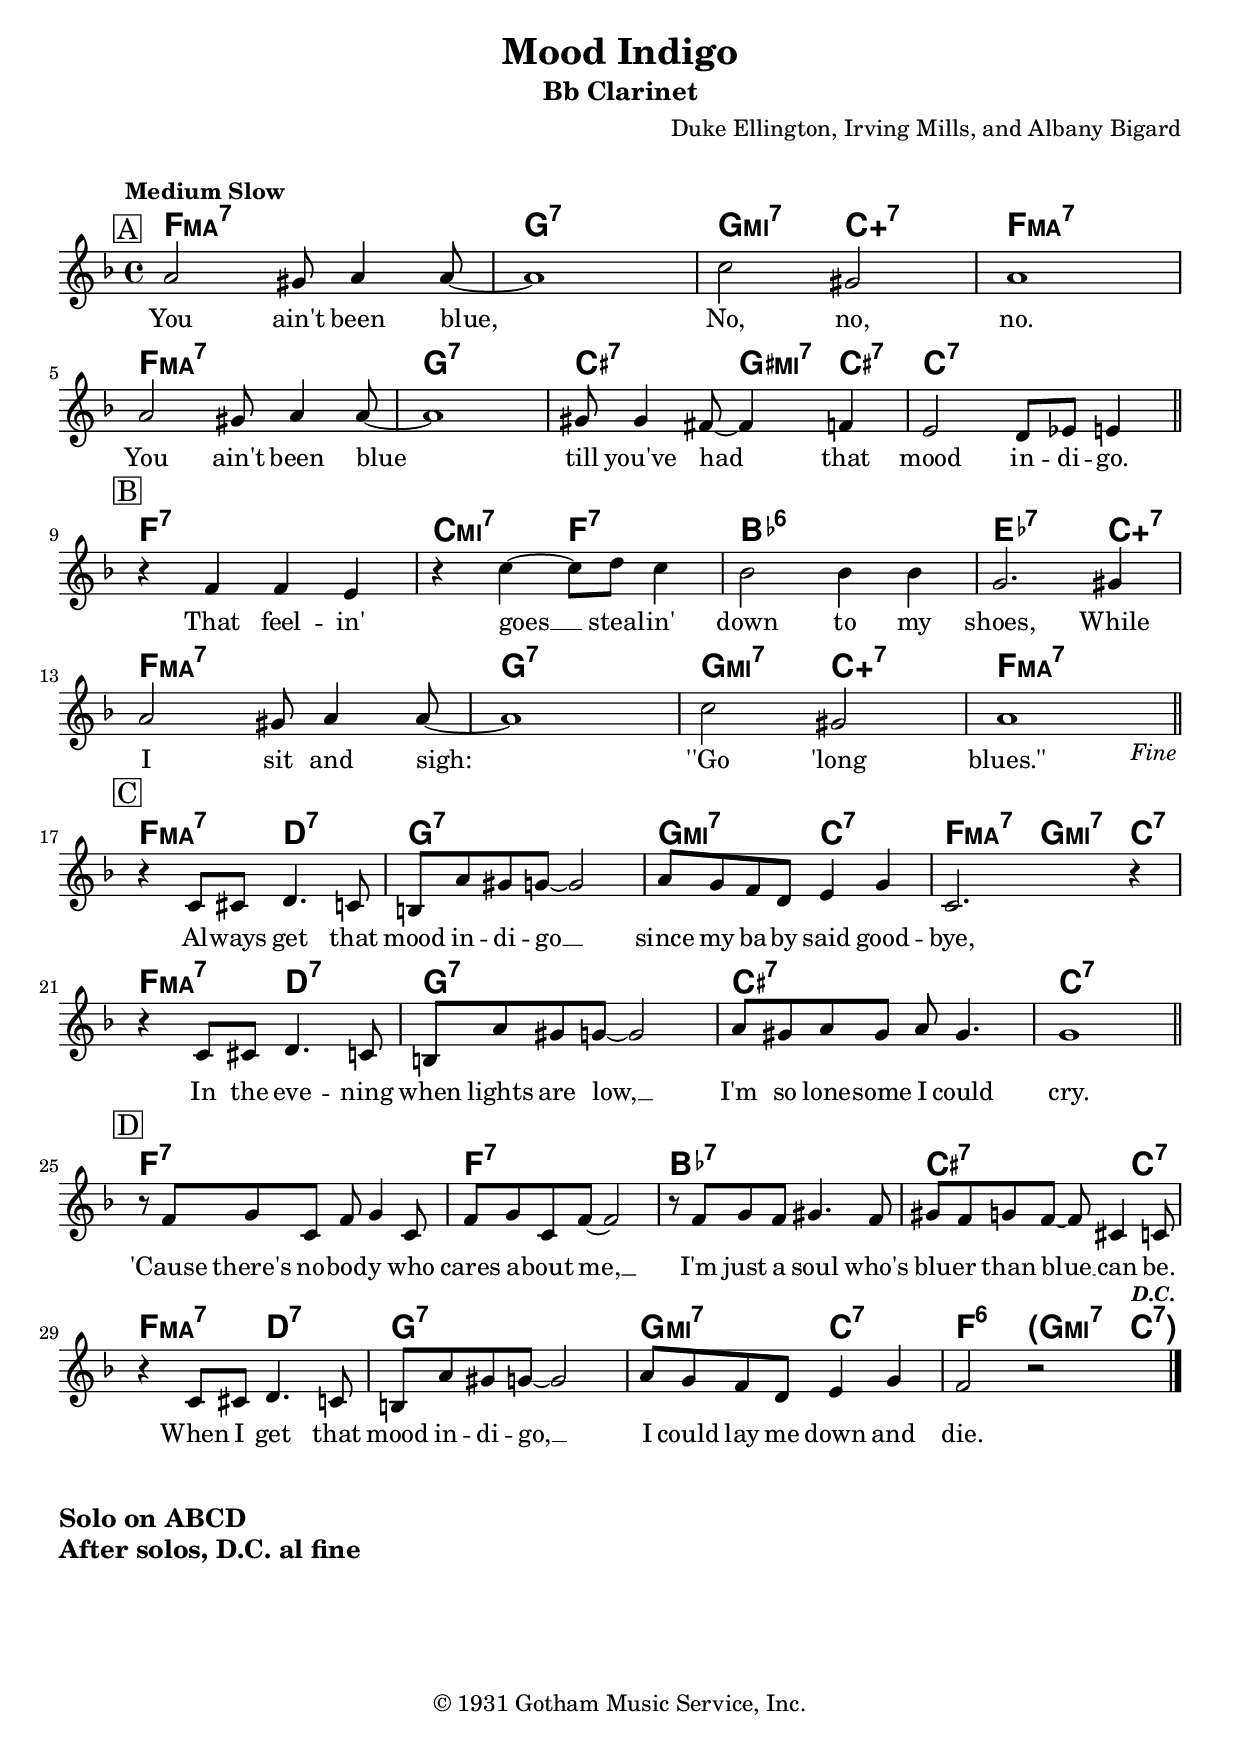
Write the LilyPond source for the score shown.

\version "2.24.0"

\include "english.ly"

instrument = "Bb Clarinet"
whatKey = f'
whatClef = "treble"

%% -*- Mode: LilyPond -*-

\include "lead-sheets.ily"

\header {
  title = "Mood Indigo"
  subtitle = \instrument
  poet = ""
  composer = "Duke Ellington, Irving Mills, and Albany Bigard"
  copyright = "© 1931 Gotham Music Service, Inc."
}

refrainLyrics = \lyricmode {
You ain't been blue, No, no, no.
You ain't been blue
till you've had that mood in -- di -- go.
That feel -- in' goes __ steal -- in' down to my shoes,
While I sit and sigh: ''Go 'long blues.''

Al -- ways get that mood in -- di -- go __
since my ba -- by said good -- bye,
In the eve -- ning when lights are low, __
I'm so lone -- some I could cry.

'Cause there's no -- bod -- y who cares a -- bout me, __
I'm just a soul who's blu -- er than blue __ can be.
When I get that mood in -- di -- go, __
I could lay me down and die.
}

refrainChords = \chordmode {
  af1:maj7 bf1:7 bf2:m7 ef2:7.5+ af1:maj7
  af1:maj7 bf1:7 e2:7 b4:m7 e4:7 ef1:7
  
  af1:7 ef2:m7 af2:7 df1:6 gf2.:7 ef4:7.5+
  af1:maj7 bf1:7 bf2:m7 ef2:7.5+ af1:maj7
  
  af2:maj7 f2:7 bf1:7 bf2:m7 ef2:7 af2:maj7 bf4:m7 ef4:7
  af2:maj7 f2:7 bf1:7 e1:7 ef1:7
  
  af1:7 af1:7 df1:7 e2.:7 ef4:7
  af2:maj7 f2:7 bf1:7 bf2:m7 ef2:7 af2:6

  \chordOpenParen{ bf4:m7 }
  \chordCloseParen{ ef4:7 }
}

refrainKey = af

refrainMelody = \relative f' {
  \time 4/4
  \key \refrainKey \major
  \clef \whatClef
  \tempo "Medium Slow"

  \mark \markup{ \box "A" }
  
  c2 b8 c4 c8~ | c1 | ef2 b2 | c1 |
  \break
  c2 b8 c4 c8~ | c1 | b8 b4 a8~ a4 af4 | g2 f8 gf8 g4 |
  
  \bar "||"
  \break

  \mark \markup{ \box "B" }
  
  r4 af4 af4 g4 | r4 ef'4~ ef8 f8 ef4 | df2 df4 df4 | bf2. b4 |
  \break
  c2 b8 c4 c8~ | c1 | ef2 b2 | c1 \fine |
  
  \bar "||"
  \break

  \mark \markup{ \box "C" }
  
  r4 ef,8 e8 f4. ef8 | d8 c'8 b8 bf8~ bf2 | c8 bf8 af8 f8 g4 bf4 | ef,2. r4 |
  \break
  r4 ef8 e8 f4. ef8 | d8 c'8 b8 bf8~ bf2 | c8 b8 c8 b8 c8 b4. | bf1 |
  
  \bar "||"
  \break

  \mark \markup{ \box "D" }
  
  r8 af8 bf8 ef,8 af8 bf4 ef,8 | af8 bf8 ef,8 af8~ af2 | r8 af8 bf8 af8 b4. af8 | b8 af8 bf8 af8~ af8 e4 ef8 |
  \break
  r4 ef8 e8 f4. ef8 | d8 c'8 b8 bf8~ bf2 | c8 bf8 af8 f8 g4 bf4 | af2 r2\daCapoNoCoda |

  \bar "|."
}

\include "paper.ily"

\markup {
  % Leave a gap after the header
  \vspace #1
}

\include "refrain.ily"

\markup {
  \column {
    \vspace #1
    \line { \large { \bold "Solo on ABCD" } }
    \line { \large { \bold "After solos, D.C. al fine" } } } }

